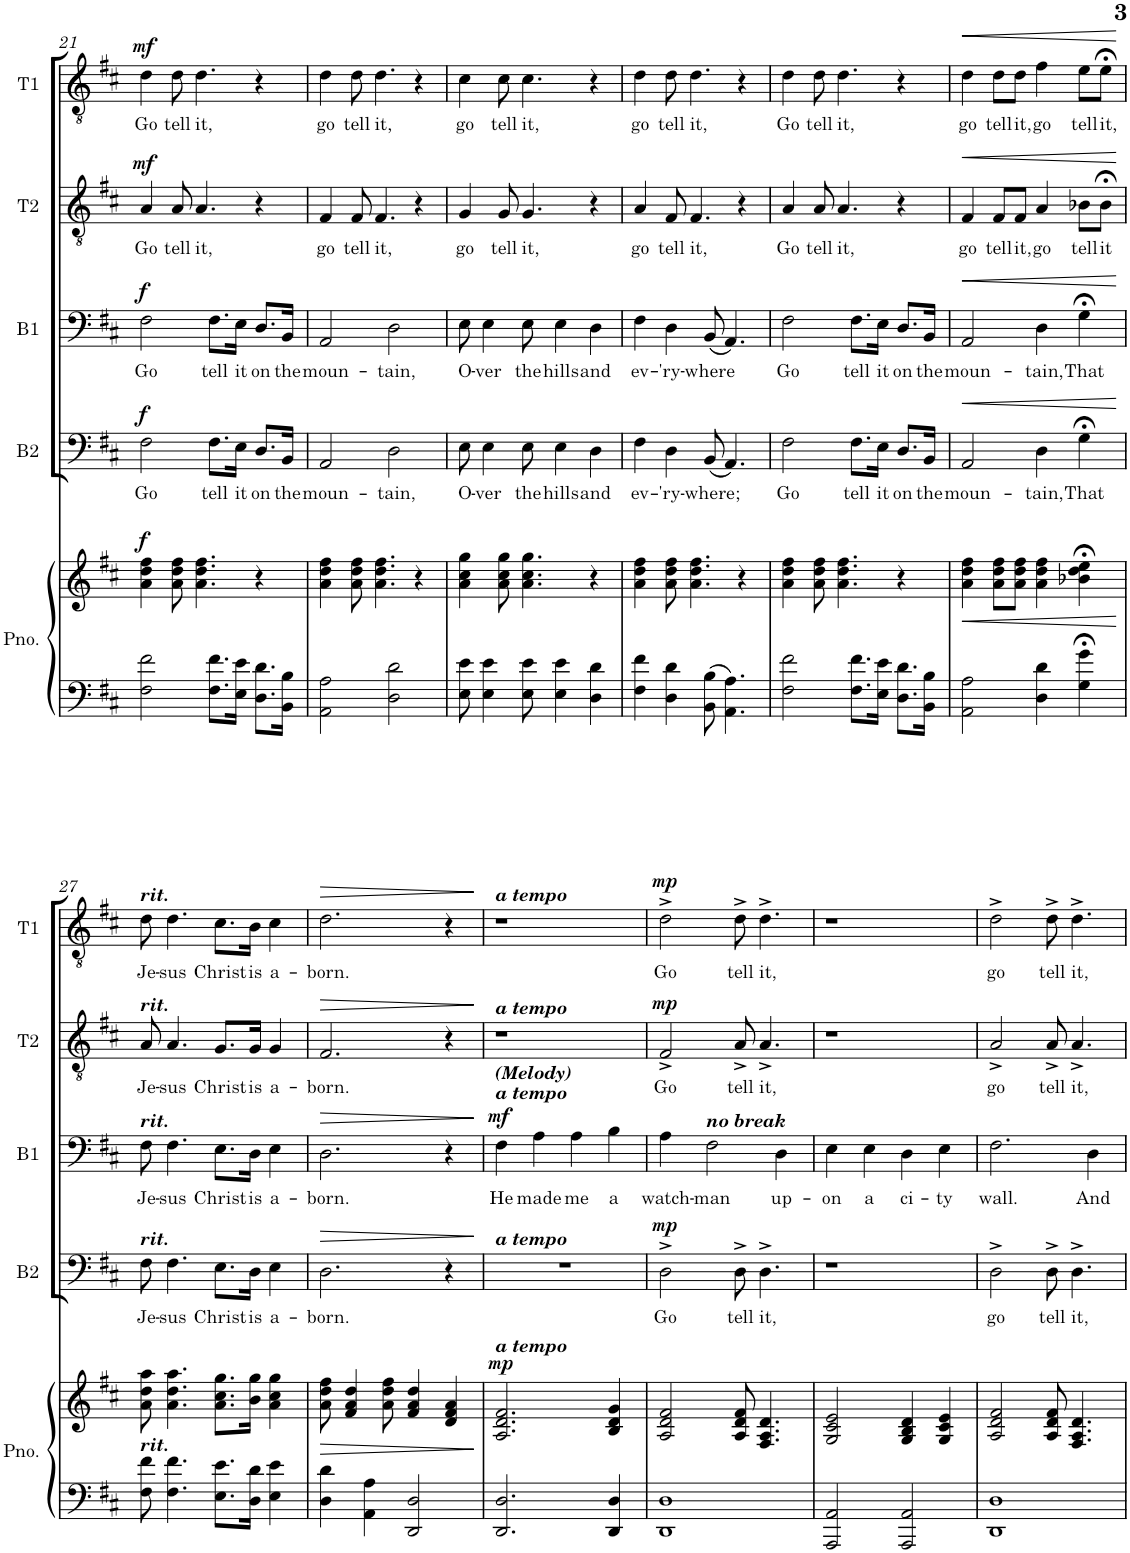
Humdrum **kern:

**kern	**kern	**dynam	**kern	**text	**dynam	**kern	**text	**dynam	**kern	**text	**dynam	**kern	**text	**dynam
*part5	*part5	*part5	*part4	*part4	*part4	*part3	*part3	*part3	*part2	*part2	*part2	*part1	*part1	*part1
*staff6	*staff5	*staff5/6	*staff4	*staff4	*staff4	*staff3	*staff3	*staff3	*staff2	*staff2	*staff2	*staff1	*staff1	*staff1
*I"Piano (optional)	*	*	*I"Bass 2	*	*	*I"Bass 1	*	*	*I"Tenor 2	*	*	*I"Tenor 1	*	*
*I'Pno.	*	*	*I'B2	*	*	*I'B1	*	*	*I'T2	*	*	*I'T1	*	*
!!LO:PB:g=z
*clefF4	*clefG2	*	*clefF4	*	*	*clefF4	*	*	*clefGv2	*	*	*clefGv2	*	*
*	*	*	*	*	*	*	*	*	*Trd12c21	*	*	*Trd8c14	*	*
*k[f#c#]	*k[f#c#]	*	*k[f#c#]	*	*	*k[f#c#]	*	*	*k[f#c#]	*	*	*k[f#c#]	*	*
*M4/4	*M4/4	*	*M4/4	*	*	*M4/4	*	*	*M4/4	*	*	*M4/4	*	*
=21	=21	=21	=21	=21	=21	=21	=21	=21	=21	=21	=21	=21	=21	=21
!	!	!LO:DY:a	!	!LO:LY:b	!LO:DY:a	!	!LO:LY:b	!LO:DY:a	!	!LO:LY:b	!LO:DY:a	!	!LO:LY:b	!LO:DY:a
2F#\ 2f#\	4a\ 4dd\ 4ff#\	f	2F#\	Go	f	2F#\	Go	f	4A/	Go	mf	4d\	Go	mf
!	!	!	!	!	!	!	!	!	!	!LO:LY:b	!	!	!LO:LY:b	!
.	8a\ 8dd\ 8ff#\	.	.	.	.	.	.	.	8A/	tell	.	8d\	tell	.
!	!	!	!	!	!	!	!	!	!	!LO:LY:b	!	!	!LO:LY:b	!
.	4.a\ 4.dd\ 4.ff#\	.	.	.	.	.	.	.	4.A/	it,	.	4.d\	it,	.
!	!	!	!	!LO:LY:b	!	!	!LO:LY:b	!	!	!	!	!	!	!
8.F#\ 8.f#\L	.	.	8.F#\L	tell	.	8.F#\L	tell	.	.	.	.	.	.	.
!	!	!	!	!LO:LY:b	!	!	!LO:LY:b	!	!	!	!	!	!	!
16E\ 16e\Jk	.	.	16E\Jk	it	.	16E\Jk	it	.	.	.	.	.	.	.
!	!	!	!	!LO:LY:b	!	!	!LO:LY:b	!	!	!	!	!	!	!
8.D\ 8.d\L	4r	.	8.D/L	on	.	8.D/L	on	.	4r	.	.	4r	.	.
!	!	!	!	!LO:LY:b	!	!	!LO:LY:b	!	!	!	!	!	!	!
16BB\ 16B\Jk	.	.	16BB/Jk	the	.	16BB/Jk	the	.	.	.	.	.	.	.
=22	=22	=22	=22	=22	=22	=22	=22	=22	=22	=22	=22	=22	=22	=22
!	!	!	!	!LO:LY:b	!	!	!LO:LY:b	!	!	!LO:LY:b	!	!	!LO:LY:b	!
2AA\ 2A\	4a\ 4dd\ 4ff#\	.	2AA/	moun-	.	2AA/	moun-	.	4F#/	go	.	4d\	go	.
!	!	!	!	!	!	!	!	!	!	!LO:LY:b	!	!	!LO:LY:b	!
.	8a\ 8dd\ 8ff#\	.	.	.	.	.	.	.	8F#/	tell	.	8d\	tell	.
!	!	!	!	!	!	!	!	!	!	!LO:LY:b	!	!	!LO:LY:b	!
.	4.a\ 4.dd\ 4.ff#\	.	.	.	.	.	.	.	4.F#/	it,	.	4.d\	it,	.
!	!	!	!	!LO:LY:b	!	!	!LO:LY:b	!	!	!	!	!	!	!
2D\ 2d\	.	.	2D\	-tain,	.	2D\	-tain,	.	.	.	.	.	.	.
.	4r	.	.	.	.	.	.	.	4r	.	.	4r	.	.
=23	=23	=23	=23	=23	=23	=23	=23	=23	=23	=23	=23	=23	=23	=23
!	!	!	!	!LO:LY:b	!	!	!LO:LY:b	!	!	!LO:LY:b	!	!	!LO:LY:b	!
8E\ 8e\	4a\ 4cc#\ 4gg\	.	8E\	O-	.	8E\	O-	.	4G/	go	.	4c#\	go	.
!	!	!	!	!LO:LY:b	!	!	!LO:LY:b	!	!	!	!	!	!	!
4E\ 4e\	.	.	4E\	-ver	.	4E\	-ver	.	.	.	.	.	.	.
!	!	!	!	!	!	!	!	!	!	!LO:LY:b	!	!	!LO:LY:b	!
.	8a\ 8cc#\ 8gg\	.	.	.	.	.	.	.	8G/	tell	.	8c#\	tell	.
!	!	!	!	!LO:LY:b	!	!	!LO:LY:b	!	!	!LO:LY:b	!	!	!LO:LY:b	!
8E\ 8e\	4.a\ 4.cc#\ 4.gg\	.	8E\	the	.	8E\	the	.	4.G/	it,	.	4.c#\	it,	.
!	!	!	!	!LO:LY:b	!	!	!LO:LY:b	!	!	!	!	!	!	!
4E\ 4e\	.	.	4E\	hills	.	4E\	hills	.	.	.	.	.	.	.
!	!	!	!	!LO:LY:b	!	!	!LO:LY:b	!	!	!	!	!	!	!
4D\ 4d\	4r	.	4D\	and	.	4D\	and	.	4r	.	.	4r	.	.
=24	=24	=24	=24	=24	=24	=24	=24	=24	=24	=24	=24	=24	=24	=24
!	!	!	!	!LO:LY:b	!	!	!LO:LY:b	!	!	!LO:LY:b	!	!	!LO:LY:b	!
4F#\ 4f#\	4a\ 4dd\ 4ff#\	.	4F#\	ev-	.	4F#\	ev-	.	4A/	go	.	4d\	go	.
!	!	!	!	!LO:LY:b	!	!	!LO:LY:b	!	!	!LO:LY:b	!	!	!LO:LY:b	!
4D\ 4d\	8a\ 8dd\ 8ff#\	.	4D\	-'ry-	.	4D\	-'ry-	.	8F#/	tell	.	8d\	tell	.
!	!	!	!	!	!	!	!	!	!	!LO:LY:b	!	!	!LO:LY:b	!
.	4.a\ 4.dd\ 4.ff#\	.	.	.	.	.	.	.	4.F#/	it,	.	4.d\	it,	.
!	!	!	!	!LO:LY:b	!	!	!LO:LY:b	!	!	!	!	!	!	!
8BB\ 8B\	.	.	(8BB/	-where;	.	(8BB/	-where	.	.	.	.	.	.	.
4.AA\ 4.A\	.	.	4.AA/)	.	.	4.AA/)	.	.	.	.	.	.	.	.
.	4r	.	.	.	.	.	.	.	4r	.	.	4r	.	.
=25	=25	=25	=25	=25	=25	=25	=25	=25	=25	=25	=25	=25	=25	=25
!	!	!	!	!LO:LY:b	!	!	!LO:LY:b	!	!	!LO:LY:b	!	!	!LO:LY:b	!
2F#\ 2f#\	4a\ 4dd\ 4ff#\	.	2F#\	Go	.	2F#\	Go	.	4A/	Go	.	4d\	Go	.
!	!	!	!	!	!	!	!	!	!	!LO:LY:b	!	!	!LO:LY:b	!
.	8a\ 8dd\ 8ff#\	.	.	.	.	.	.	.	8A/	tell	.	8d\	tell	.
!	!	!	!	!	!	!	!	!	!	!LO:LY:b	!	!	!LO:LY:b	!
.	4.a\ 4.dd\ 4.ff#\	.	.	.	.	.	.	.	4.A/	it,	.	4.d\	it,	.
!	!	!	!	!LO:LY:b	!	!	!LO:LY:b	!	!	!	!	!	!	!
8.F#\ 8.f#\L	.	.	8.F#\L	tell	.	8.F#\L	tell	.	.	.	.	.	.	.
!	!	!	!	!LO:LY:b	!	!	!LO:LY:b	!	!	!	!	!	!	!
16E\ 16e\Jk	.	.	16E\Jk	it	.	16E\Jk	it	.	.	.	.	.	.	.
!	!	!	!	!LO:LY:b	!	!	!LO:LY:b	!	!	!	!	!	!	!
8.D\ 8.d\L	4r	.	8.D/L	on	.	8.D/L	on	.	4r	.	.	4r	.	.
!	!	!	!	!LO:LY:b	!	!	!LO:LY:b	!	!	!	!	!	!	!
16BB\ 16B\Jk	.	.	16BB/Jk	the	.	16BB/Jk	the	.	.	.	.	.	.	.
=26	=26	=26	=26	=26	=26	=26	=26	=26	=26	=26	=26	=26	=26	=26
!	!	!LO:HP:b	!	!LO:LY:b	!LO:HP:b	!	!LO:LY:b	!LO:HP:b	!	!LO:LY:b	!LO:HP:b	!	!LO:LY:b	!LO:HP:b
2AA\ 2A\	4a\ 4dd\ 4ff#\	<	2AA/	moun-	<	2AA/	moun-	<	4F#/	go	<	4d\	go	<
!	!	!	!	!	!	!	!	!	!	!LO:LY:b	!	!	!LO:LY:b	!
.	8a\ 8dd\ 8ff#\L	.	.	.	.	.	.	.	8F#/L	tell	.	8d\L	tell	.
!	!	!	!	!	!	!	!	!	!	!LO:LY:b	!	!	!LO:LY:b	!
.	8a\ 8dd\ 8ff#\J	.	.	.	.	.	.	.	8F#/J	it,	.	8d\J	it,	.
!	!	!	!	!LO:LY:b	!	!	!LO:LY:b	!	!	!LO:LY:b	!	!	!LO:LY:b	!
4D\ 4d\	4a\ 4dd\ 4ff#\	.	4D\	-tain,	.	4D\	-tain,	.	4A/	go	.	4f#\	go	.
!	!	!	!	!LO:LY:b	!	!	!LO:LY:b	!	!	!LO:LY:b	!	!	!LO:LY:b	!
4G\;< 4g\;<	4b-X\;< 4dd\;< 4ee\;<	.	4G;<\	That	.	4G;<\	That	.	8B-X\L	tell	.	8e\L	tell	.
!	!	!	!	!	!	!	!	!	!	!LO:LY:b	!	!	!LO:LY:b	!
.	.	.	.	.	.	.	.	.	8B-X;<\J	it	.	8e;<\J	it,	.
.	.	[	.	.	[	.	.	[	.	.	[	.	.	[
!!LO:LB:g=z
=27	=27	=27	=27	=27	=27	=27	=27	=27	=27	=27	=27	=27	=27	=27
!	!	!	!	!	!	!	!	!	!	!	!	!LO:TX:a:Bi:t=rit.	!	!
!	!	!	!	!	!	!	!	!	!LO:TX:a:Bi:t=rit.	!	!	!	!	!
!	!	!	!	!	!	!LO:TX:a:Bi:t=rit.	!	!	!	!	!	!	!	!
!	!	!	!LO:TX:a:Bi:t=rit.	!	!	!	!	!	!	!	!	!	!	!
!LO:TX:a:Bi:t=rit.	!	!	!	!	!	!	!	!	!	!	!	!	!	!
!	!	!	!	!LO:LY:b	!	!	!LO:LY:b	!	!	!LO:LY:b	!	!	!LO:LY:b	!
8F#\ 8f#\	8a\ 8dd\ 8aa\	.	8F#\	Je-	.	8F#\	Je-	.	8A/	Je-	.	8d\	Je-	.
!	!	!	!	!LO:LY:b	!	!	!LO:LY:b	!	!	!LO:LY:b	!	!	!LO:LY:b	!
4.F#\ 4.f#\	4.a\ 4.dd\ 4.aa\	.	4.F#\	-sus	.	4.F#\	-sus	.	4.A/	-sus	.	4.d\	-sus	.
!	!	!	!	!LO:LY:b	!	!	!LO:LY:b	!	!	!LO:LY:b	!	!	!LO:LY:b	!
8.E\ 8.e\L	8.a\ 8.cc#\ 8.gg\L	.	8.E\L	Christ	.	8.E\L	Christ	.	8.G/L	Christ	.	8.c#\L	Christ	.
!	!	!	!	!LO:LY:b	!	!	!LO:LY:b	!	!	!LO:LY:b	!	!	!LO:LY:b	!
16D\ 16d\Jk	16b\ 16gg\Jk	.	16D\Jk	is	.	16D\Jk	is	.	16G/Jk	is	.	16B\Jk	is	.
!	!	!	!	!LO:LY:b	!	!	!LO:LY:b	!	!	!LO:LY:b	!	!	!LO:LY:b	!
4E\ 4e\	4a\ 4cc#\ 4gg\	.	4E\	a-	.	4E\	a-	.	4G/	a-	.	4c#\	a-	.
=28	=28	=28	=28	=28	=28	=28	=28	=28	=28	=28	=28	=28	=28	=28
!	!	!LO:HP:b	!	!LO:LY:b	!LO:HP:b	!	!LO:LY:b	!LO:HP:b	!	!LO:LY:b	!LO:HP:b	!	!LO:LY:b	!LO:HP:b
4D\ 4d\	8a\ 8dd\ 8ff#\	>	2.D\	-born.	>	2.D\	-born.	>	2.F#/	-born.	>	2.d\	-born.	>
.	4f#/ 4a/ 4dd/	.	.	.	.	.	.	.	.	.	.	.	.	.
4AA\ 4A\	.	.	.	.	.	.	.	.	.	.	.	.	.	.
.	8a\ 8dd\ 8ff#\	.	.	.	.	.	.	.	.	.	.	.	.	.
2DD/ 2D/	4f#/ 4a/ 4dd/	.	.	.	.	.	.	.	.	.	.	.	.	.
.	4d/ 4f#/ 4a/	.	4r	.	.	4r	.	.	4r	.	.	4r	.	.
.	.	]	.	.	]	.	.	]	.	.	]	.	.	]
=29	=29	=29	=29	=29	=29	=29	=29	=29	=29	=29	=29	=29	=29	=29
!	!	!	!	!	!	!	!	!	!	!	!	!LO:TX:a:Bi:t=a tempo	!	!
!	!	!	!	!	!	!	!	!	!LO:TX:a:Bi:t=a tempo	!	!	!	!	!
!	!	!	!	!	!	!LO:TX:a:Bi:t=a tempo	!	!	!	!	!	!	!	!
!	!	!	!	!	!	!LO:TX:a:Bi:t=(Melody)	!	!	!	!	!	!	!	!
!	!	!	!LO:TX:a:Bi:t=a tempo	!	!	!	!	!	!	!	!	!	!	!
!	!LO:TX:a:Bi:t=a tempo	!	!	!	!	!	!	!	!	!	!	!	!	!
!	!	!LO:DY:a	!	!	!	!	!LO:LY:b	!LO:DY:a	!	!	!	!	!	!
2.DD/ 2.D/	2.A/ 2.d/ 2.f#/	mp	1r	.	.	4F#\	He	mf	1r	.	.	1r	.	.
!	!	!	!	!	!	!	!LO:LY:b	!	!	!	!	!	!	!
.	.	.	.	.	.	4A\	made	.	.	.	.	.	.	.
!	!	!	!	!	!	!	!LO:LY:b	!	!	!	!	!	!	!
.	.	.	.	.	.	4A\	me	.	.	.	.	.	.	.
!	!	!	!	!	!	!	!LO:LY:b	!	!	!	!	!	!	!
4DD/ 4D/	4B/ 4d/ 4g/	.	.	.	.	4B\	a	.	.	.	.	.	.	.
=30	=30	=30	=30	=30	=30	=30	=30	=30	=30	=30	=30	=30	=30	=30
!	!	!	!	!LO:LY:b	!LO:DY:a	!	!LO:LY:b	!	!	!LO:LY:b	!LO:DY:a	!	!LO:LY:b	!LO:DY:a
1DD 1D	2A/ 2d/ 2f#/	.	2D^\	Go	mp	4A\	watch-	.	2F#^/	Go	mp	2d^\	Go	mp
!	!	!	!	!	!	!LO:TX:a:Bi:t=no break	!	!	!	!	!	!	!	!
!	!	!	!	!	!	!	!LO:LY:b	!	!	!	!	!	!	!
.	.	.	.	.	.	2F#\	-man	.	.	.	.	.	.	.
!	!	!	!	!LO:LY:b	!	!	!	!	!	!LO:LY:b	!	!	!LO:LY:b	!
.	8A/ 8d/ 8f#/	.	8D^\	tell	.	.	.	.	8A^/	tell	.	8d^\	tell	.
!	!	!	!	!LO:LY:b	!	!	!	!	!	!LO:LY:b	!	!	!LO:LY:b	!
.	4.F#/ 4.A/ 4.d/	.	4.D^\	it,	.	.	.	.	4.A^/	it,	.	4.d^\	it,	.
!	!	!	!	!	!	!	!LO:LY:b	!	!	!	!	!	!	!
.	.	.	.	.	.	4D\	up-	.	.	.	.	.	.	.
=31	=31	=31	=31	=31	=31	=31	=31	=31	=31	=31	=31	=31	=31	=31
!	!	!	!	!	!	!	!LO:LY:b	!	!	!	!	!	!	!
2AAA/ 2AA/	2G/ 2c#/ 2e/	.	1r	.	.	4E\	-on	.	1r	.	.	1r	.	.
!	!	!	!	!	!	!	!LO:LY:b	!	!	!	!	!	!	!
.	.	.	.	.	.	4E\	a	.	.	.	.	.	.	.
!	!	!	!	!	!	!	!LO:LY:b	!	!	!	!	!	!	!
2AAA/ 2AA/	4G/ 4B/ 4d/	.	.	.	.	4D\	ci-	.	.	.	.	.	.	.
!	!	!	!	!	!	!	!LO:LY:b	!	!	!	!	!	!	!
.	4G/ 4c#/ 4e/	.	.	.	.	4E\	-ty	.	.	.	.	.	.	.
=32	=32	=32	=32	=32	=32	=32	=32	=32	=32	=32	=32	=32	=32	=32
!	!	!	!	!LO:LY:b	!	!	!LO:LY:b	!	!	!LO:LY:b	!	!	!LO:LY:b	!
1DD 1D	2A/ 2d/ 2f#/	.	2D^\	go	.	2.F#\	wall.	.	2A^/	go	.	2d^\	go	.
!	!	!	!	!LO:LY:b	!	!	!	!	!	!LO:LY:b	!	!	!LO:LY:b	!
.	8A/ 8d/ 8f#/	.	8D^\	tell	.	.	.	.	8A^/	tell	.	8d^\	tell	.
!	!	!	!	!LO:LY:b	!	!	!	!	!	!LO:LY:b	!	!	!LO:LY:b	!
.	4.F#/ 4.A/ 4.d/	.	4.D^\	it,	.	.	.	.	4.A^/	it,	.	4.d^\	it,	.
!	!	!	!	!	!	!	!LO:LY:b	!	!	!	!	!	!	!
.	.	.	.	.	.	4D\	And	.	.	.	.	.	.	.
=	=	=	=	=	=	=	=	=	=	=	=	=	=	=
*-	*-	*-	*-	*-	*-	*-	*-	*-	*-	*-	*-	*-	*-	*-
